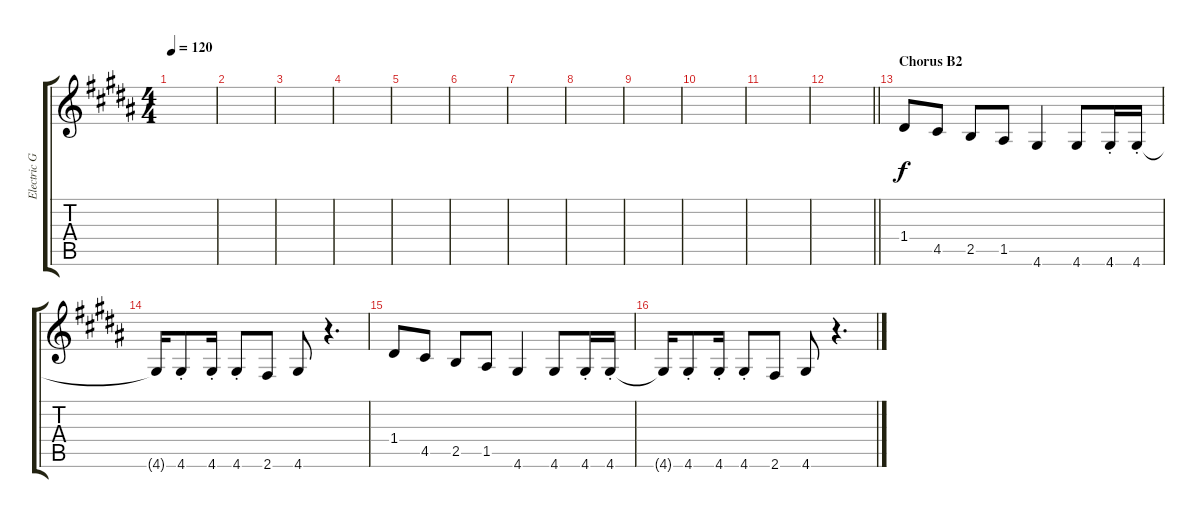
\track ("Electric Guitar 1" "Electric G") {instrument electricguitarjazz}
\staff {score tabs}
\tuning (E4 B3 G3 D3 A2 E2) {hide}
\ts (4 4)
\tempo 120
\clef g2
\ks g#minor
|
|
|
|
|
|
|
|
|
|
|
\barLineRight lightlight
|
\section ("" "Chorus B2")
1.4.8 4.5.8 2.5.8 1.5.8 4.6.4 4.6.8 4.6{st}.16 4.6{st}.16 |
4.6{t}.16 4.6{st}.8 4.6{st}.16 4.6{st}.8 2.6.8 4.6.8 r.4{d} |
1.4.8 4.5.8 2.5.8 1.5.8 4.6.4 4.6.8 4.6{st}.16 4.6{st}.16 |
4.6{t}.16 4.6{st}.8 4.6{st}.16 4.6{st}.8 2.6.8 4.6.8 r.4{d}
